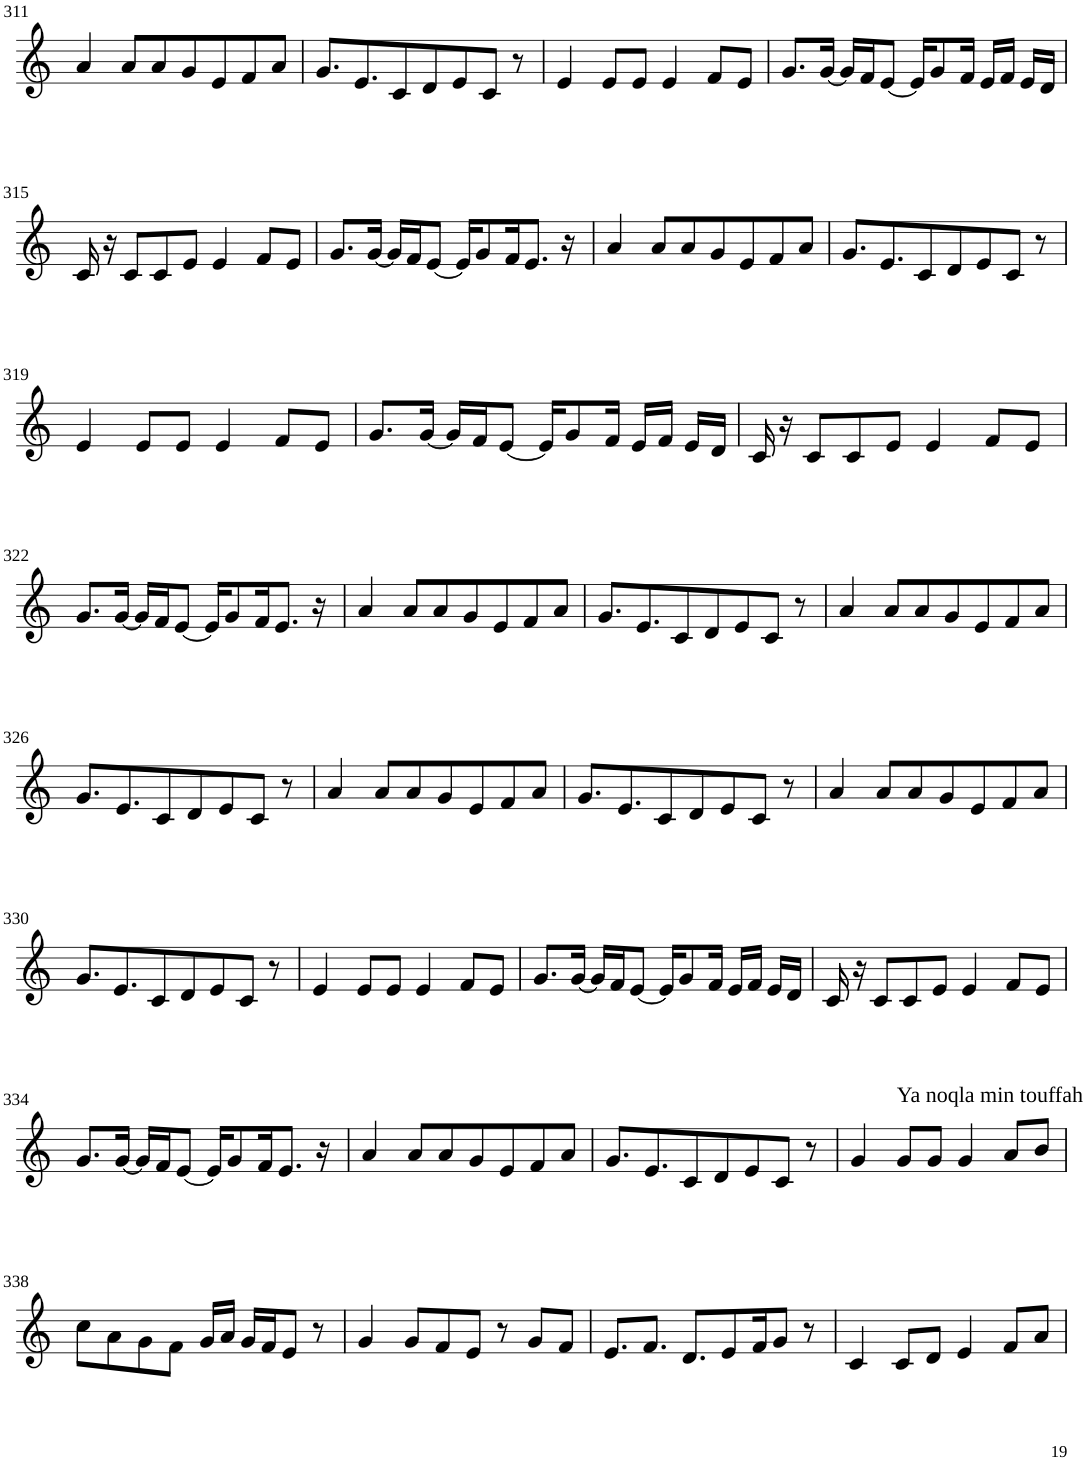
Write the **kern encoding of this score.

**kern
*part1
*staff1
*I"Violin
!!LO:PB:g=z
*clefG2
*k[]
*M8/8
=311
4a/
8a/L
8a/
8g/
8e/
8f/
8a/J
=312
8.g/L
8.e/
8c/
8d/
8e/
8c/J
8r
=313
4e/
8e/L
8e/J
4e/
8f/L
8e/J
=314
8.g/L
[16g/Jk
16g/LL]
16f/J
[8e/J
16e/KL]
8g/
16f/Jk
16e/LL
16f/JJ
16e/LL
16d/JJ
!!LO:LB:g=z
=315
16c/
16r
8c/L
8c/
8e/J
4e/
8f/L
8e/J
=316
8.g/L
[16g/Jk
16g/LL]
16f/J
[8e/J
16e/KL]
8g/
16f/K
8.e/J
16r
=317
4a/
8a/L
8a/
8g/
8e/
8f/
8a/J
=318
8.g/L
8.e/
8c/
8d/
8e/
8c/J
8r
!!LO:LB:g=z
=319
4e/
8e/L
8e/J
4e/
8f/L
8e/J
=320
8.g/L
[16g/Jk
16g/LL]
16f/J
[8e/J
16e/KL]
8g/
16f/Jk
16e/LL
16f/JJ
16e/LL
16d/JJ
=321
16c/
16r
8c/L
8c/
8e/J
4e/
8f/L
8e/J
!!LO:LB:g=z
=322
8.g/L
[16g/Jk
16g/LL]
16f/J
[8e/J
16e/KL]
8g/
16f/K
8.e/J
16r
=323
4a/
8a/L
8a/
8g/
8e/
8f/
8a/J
=324
8.g/L
8.e/
8c/
8d/
8e/
8c/J
8r
=325
4a/
8a/L
8a/
8g/
8e/
8f/
8a/J
!!LO:LB:g=z
=326
8.g/L
8.e/
8c/
8d/
8e/
8c/J
8r
=327
4a/
8a/L
8a/
8g/
8e/
8f/
8a/J
=328
8.g/L
8.e/
8c/
8d/
8e/
8c/J
8r
=329
4a/
8a/L
8a/
8g/
8e/
8f/
8a/J
!!LO:LB:g=z
=330
8.g/L
8.e/
8c/
8d/
8e/
8c/J
8r
=331
4e/
8e/L
8e/J
4e/
8f/L
8e/J
=332
8.g/L
[16g/Jk
16g/LL]
16f/J
[8e/J
16e/KL]
8g/
16f/Jk
16e/LL
16f/JJ
16e/LL
16d/JJ
=333
16c/
16r
8c/L
8c/
8e/J
4e/
8f/L
8e/J
!!LO:LB:g=z
=334
8.g/L
[16g/Jk
16g/LL]
16f/J
[8e/J
16e/KL]
8g/
16f/K
8.e/J
16r
=335
4a/
8a/L
8a/
8g/
8e/
8f/
8a/J
=336
8.g/L
8.e/
8c/
8d/
8e/
8c/J
8r
=337
4g/
!LO:TX:a:t=Ya noqla min touffah
8g/L
8g/J
4g/
8a/L
8b/J
!!LO:LB:g=z
=338
8cc\L
8a\
8g\
8f\J
16g/LL
16a/JJ
16g/LL
16f/J
8e/J
8r
=339
4g/
8g/L
8f/
8e/J
8r
8g/L
8f/J
=340
8.e/L
8.f/J
8.d/L
8e/
16f/K
8g/J
8r
=341
4c/
8c/L
8d/J
4e/
8f/L
8a/J
=
*-
